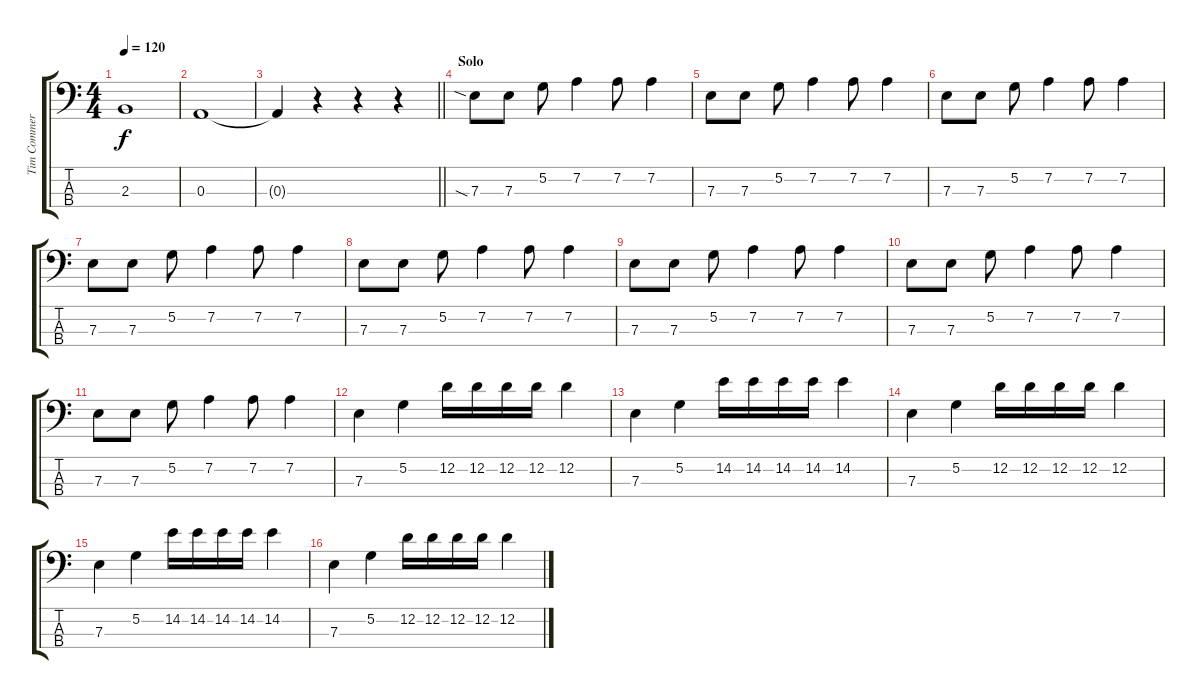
\track ("Tim Commerford" "Tim Commer") {instrument electricbassfinger}
\staff {score tabs}
\tuning (G2 D2 A1 E1) {hide}
\ts (4 4)
\tempo 120
\clef f4
\ks c
2.3.1{dy f} |
0.3.1 |
\barLineRight lightlight
0.3{t}.4 r.4 r.4 r.4 |
\section ("" "Solo")
7.3{sia}.8 7.3.8 5.2.8 7.2.4 7.2.8 7.2.4 |
7.3.8 7.3.8 5.2.8 7.2.4 7.2.8 7.2.4 |
7.3.8 7.3.8 5.2.8 7.2.4 7.2.8 7.2.4 |
7.3.8 7.3.8 5.2.8 7.2.4 7.2.8 7.2.4 |
7.3.8 7.3.8 5.2.8 7.2.4 7.2.8 7.2.4 |
7.3.8 7.3.8 5.2.8 7.2.4 7.2.8 7.2.4 |
7.3.8 7.3.8 5.2.8 7.2.4 7.2.8 7.2.4 |
7.3.8 7.3.8 5.2.8 7.2.4 7.2.8 7.2.4 |
7.3.4 5.2.4 12.2.16 12.2.16 12.2.16 12.2.16 12.2.4 |
7.3.4 5.2.4 14.2.16 14.2.16 14.2.16 14.2.16 14.2.4 |
7.3.4 5.2.4 12.2.16 12.2.16 12.2.16 12.2.16 12.2.4 |
7.3.4 5.2.4 14.2.16 14.2.16 14.2.16 14.2.16 14.2.4 |
7.3.4 5.2.4 12.2.16 12.2.16 12.2.16 12.2.16 12.2.4
